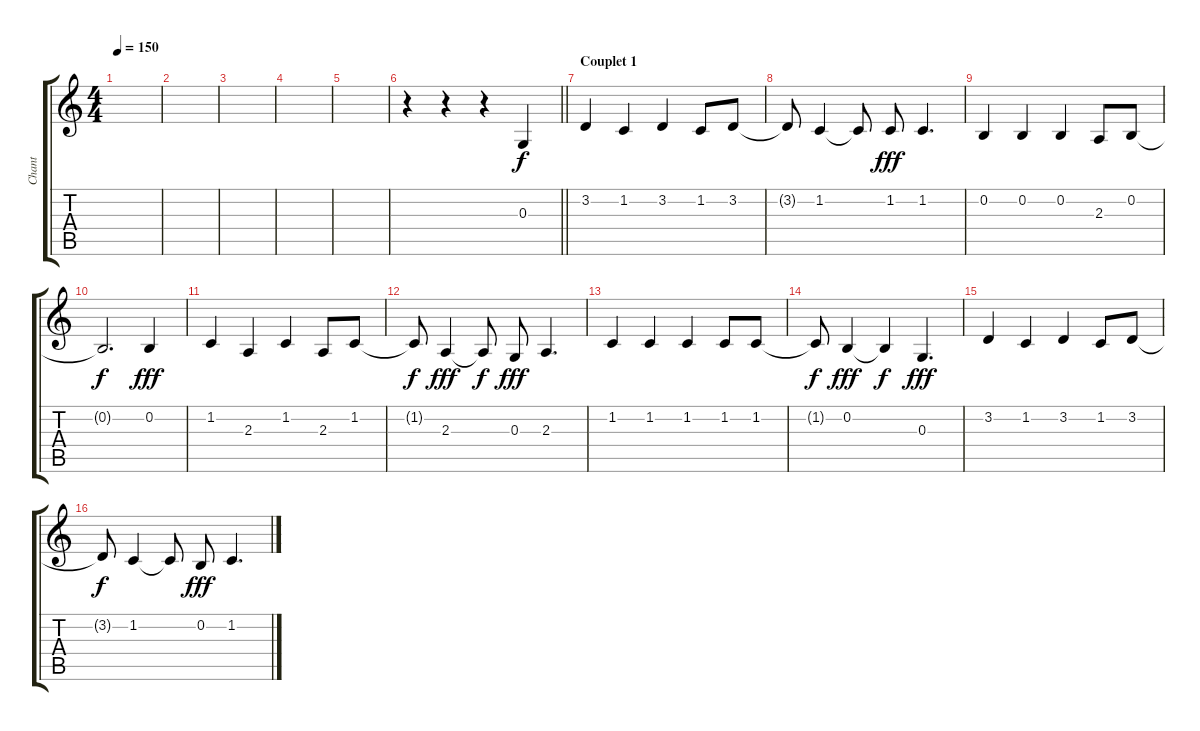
\track ("Chant" "Chant") {instrument oboe}
\staff {score tabs}
\tuning (E4 B3 G3 D3 A2 E2) {hide}
\ts (4 4)
\tempo 150
\clef g2
\ks c
|
|
|
|
|
\barLineRight lightlight
r.4 r.4 r.4 0.3.4 |
\section ("" "Couplet 1")
3.2.4 1.2.4 3.2.4 1.2.8 3.2.8 |
3.2{t}.8{dy f} 1.2.4 1.2{t}.8 1.2.8{dy fff} 1.2.4{d} |
0.2.4 0.2.4 0.2.4 2.3.8 0.2.8 |
0.2{t}.2{d dy f} 0.2.4{dy fff} |
1.2.4 2.3.4 1.2.4 2.3.8 1.2.8 |
1.2{t}.8{dy f} 2.3.4{dy fff} 2.3{t}.8{dy f} 0.3.8{dy fff} 2.3.4{d} |
1.2.4 1.2.4 1.2.4 1.2.8 1.2.8 |
1.2{t}.8{dy f} 0.2.4{dy fff} 0.2{t}.4{dy f} 0.3.4{d dy fff} |
3.2.4 1.2.4 3.2.4 1.2.8 3.2.8 |
3.2{t}.8{dy f} 1.2.4 1.2{t}.8 0.2.8{dy fff} 1.2.4{d}
